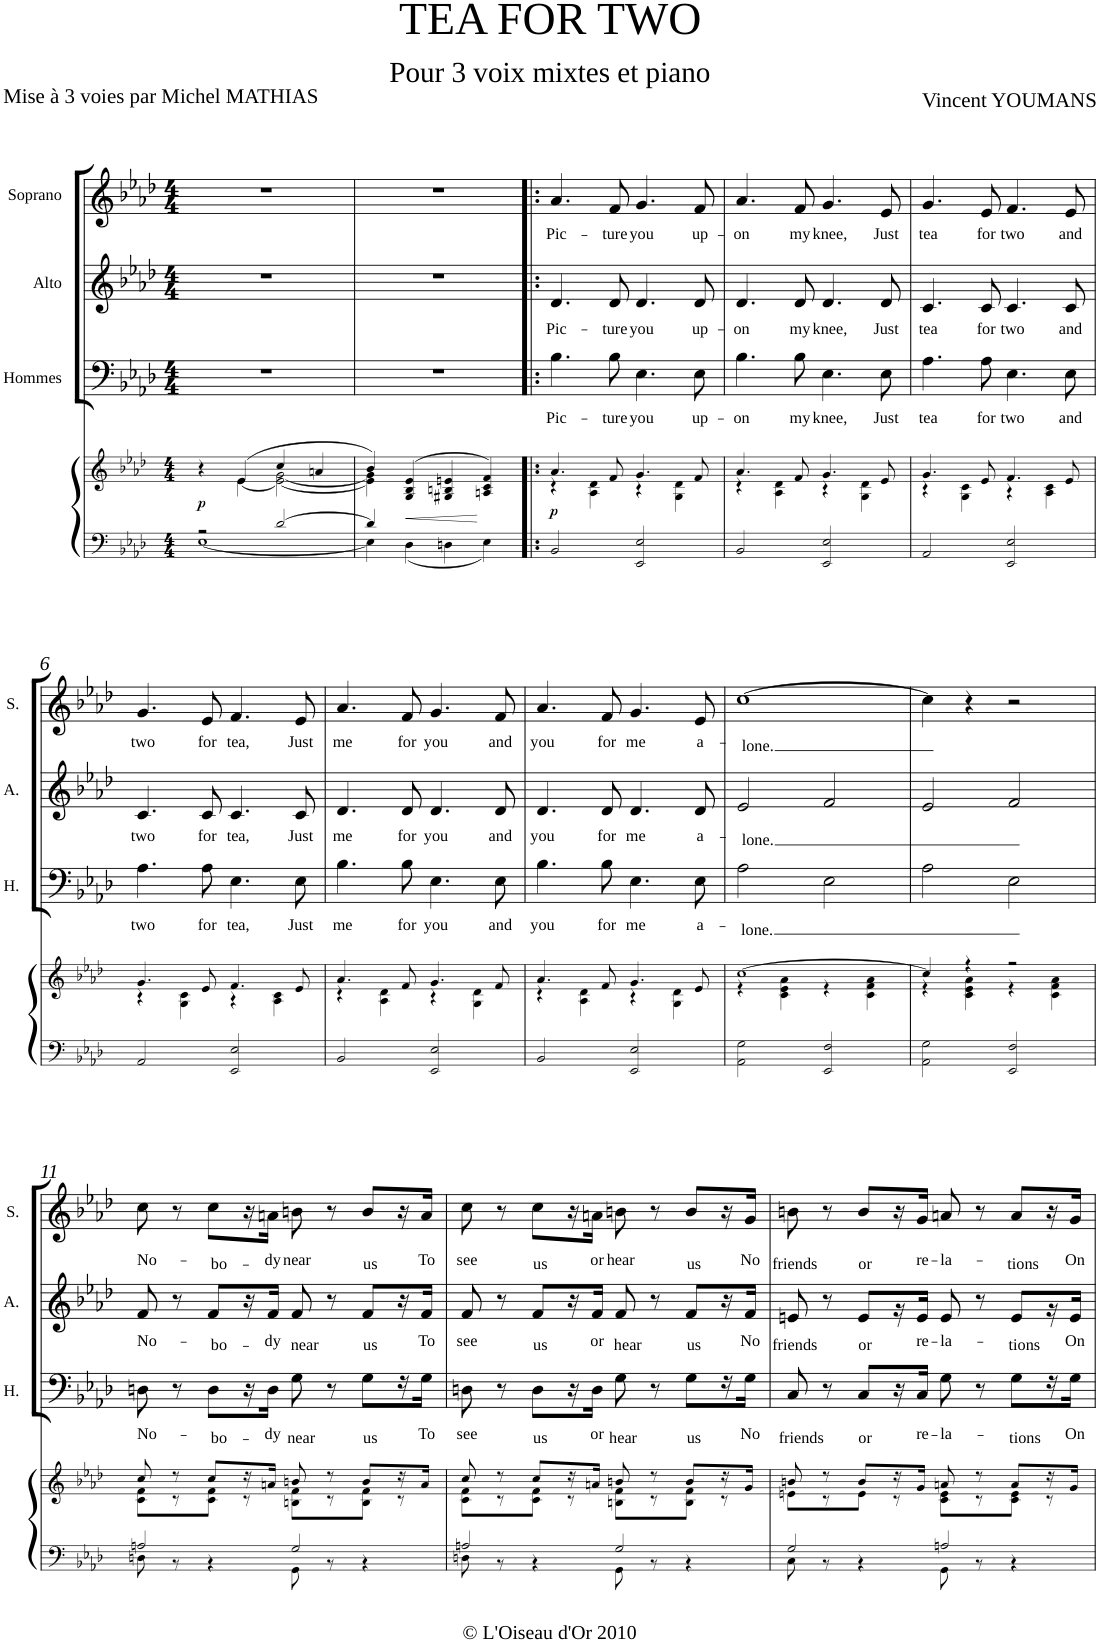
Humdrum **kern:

**kern	**kern	**dynam	**kern	**text	**kern	**text	**kern	**text
*part4	*part4	*part4	*part3	*part3	*part2	*part2	*part1	*part1
*staff5	*staff4	*staff4/5	*staff3	*staff3	*staff2	*staff2	*staff1	*staff1
*	*	*	*I"Hommes	*	*I"Alto	*	*I"Soprano	*
*	*	*	*I'H.	*	*I'A.	*	*I'S.	*
*stria5	*stria5	*	*stria5	*	*stria5	*	*stria5	*
*clefF4	*clefG2	*	*clefF4	*	*clefG2	*	*clefG2	*
*k[b-e-a-d-]	*k[b-e-a-d-]	*	*k[b-e-a-d-]	*	*k[b-e-a-d-]	*	*k[b-e-a-d-]	*
*A-:	*A-:	*	*A-:	*	*A-:	*	*A-:	*
*M4/4	*M4/4	*	*M4/4	*	*M4/4	*	*M4/4	*
=1	=1	=1	=1	=1	=1	=1	=1	=1
*^	*^	*	*	*	*	*	*	*
!	!	!	!	!LO:DY:b	!	!	!	!	!	!
2r	[<1E-	4r	4ryy	p	1r	.	1r	.	1r	.
.	.	(>4e-/	[<4e-\	.	.	.	.	.	.	.
[>2d-/	.	4cc/	2e-\_ [<2g\	.	.	.	.	.	.	.
.	.	4an/	.	.	.	.	.	.	.	.
=2	=2	=2	=2	=2	=2	=2	=2	=2	=2	=2
4d-/]	4E-\]	4b-/)	4e-\] 4g\]	.	1r	.	1r	.	1r	.
4D-\	2.ryy	(>4G/ 4B-/ 4e-/	2.ryy	.	.	.	.	.	.	.
4Dn\	.	4G#X/ 4Bn/ 4en/	.	.	.	.	.	.	.	.
4E-\	.	4An/ 4c/ 4f/)	.	.	.	.	.	.	.	.
*v	*v	*	*	*	*	*	*	*	*	*
=3!|:	=3!|:	=3!|:	=3!|:	=3!|:	=3!|:	=3!|:	=3!|:	=3!|:	=3!|:
!	!	!	!LO:DY:a=2	!	!LO:LY:b	!	!LO:LY:b	!	!LO:LY:b
2BB-/	4.a-/	4r	p	4.B-\	Pic-	4.d-/	Pic-	4.a-/	Pic-
.	.	4A-\ 4d-\	.	.	.	.	.	.	.
!	!	!	!	!	!LO:LY:b	!	!LO:LY:b	!	!LO:LY:b
.	8f/	.	.	8B-\	-ture	8d-/	-ture	8f/	-ture
!	!	!	!	!	!LO:LY:b	!	!LO:LY:b	!	!LO:LY:b
2EE-/ 2E-/	4.g/	4r	.	4.E-\	you	4.d-/	you	4.g/	you
.	.	4G\ 4d-\	.	.	.	.	.	.	.
!	!	!	!	!	!LO:LY:b	!	!LO:LY:b	!	!LO:LY:b
.	8f/	.	.	8E-\	up-	8d-/	up-	8f/	up-
=4	=4	=4	=4	=4	=4	=4	=4	=4	=4
!	!	!	!	!	!LO:LY:b	!	!LO:LY:b	!	!LO:LY:b
2BB-/	4.a-/	4r	.	4.B-\	-on	4.d-/	-on	4.a-/	-on
.	.	4A-\ 4d-\	.	.	.	.	.	.	.
!	!	!	!	!	!LO:LY:b	!	!LO:LY:b	!	!LO:LY:b
.	8f/	.	.	8B-\	my	8d-/	my	8f/	my
!	!	!	!	!	!LO:LY:b	!	!LO:LY:b	!	!LO:LY:b
2EE-/ 2E-/	4.g/	4r	.	4.E-\	knee,	4.d-/	knee,	4.g/	knee,
.	.	4G\ 4d-\	.	.	.	.	.	.	.
!	!	!	!	!	!LO:LY:b	!	!LO:LY:b	!	!LO:LY:b
.	8e-/	.	.	8E-\	Just	8d-/	Just	8e-/	Just
=5	=5	=5	=5	=5	=5	=5	=5	=5	=5
!	!	!	!	!	!LO:LY:b	!	!LO:LY:b	!	!LO:LY:b
2AA-/	4.g/	4r	.	4.A-\	tea	4.c/	tea	4.g/	tea
.	.	4G\ 4c\	.	.	.	.	.	.	.
!	!	!	!	!	!LO:LY:b	!	!LO:LY:b	!	!LO:LY:b
.	8e-/	.	.	8A-\	for	8c/	for	8e-/	for
!	!	!	!	!	!LO:LY:b	!	!LO:LY:b	!	!LO:LY:b
2EE-/ 2E-/	4.f/	4r	.	4.E-\	two	4.c/	two	4.f/	two
.	.	4A-\ 4c\	.	.	.	.	.	.	.
!	!	!	!	!	!LO:LY:b	!	!LO:LY:b	!	!LO:LY:b
.	8e-/	.	.	8E-\	and	8c/	and	8e-/	and
!!LO:LB:g=z
=6	=6	=6	=6	=6	=6	=6	=6	=6	=6
!	!	!	!	!	!LO:LY:b	!	!LO:LY:b	!	!LO:LY:b
2AA-/	4.g/	4r	.	4.A-\	two	4.c/	two	4.g/	two
.	.	4G\ 4c\	.	.	.	.	.	.	.
!	!	!	!	!	!LO:LY:b	!	!LO:LY:b	!	!LO:LY:b
.	8e-/	.	.	8A-\	for	8c/	for	8e-/	for
!	!	!	!	!	!LO:LY:b	!	!LO:LY:b	!	!LO:LY:b
2EE-/ 2E-/	4.f/	4r	.	4.E-\	tea,	4.c/	tea,	4.f/	tea,
.	.	4A-\ 4c\	.	.	.	.	.	.	.
!	!	!	!	!	!LO:LY:b	!	!LO:LY:b	!	!LO:LY:b
.	8e-/	.	.	8E-\	Just	8c/	Just	8e-/	Just
=7	=7	=7	=7	=7	=7	=7	=7	=7	=7
!	!	!	!	!	!LO:LY:b	!	!LO:LY:b	!	!LO:LY:b
2BB-/	4.a-/	4r	.	4.B-\	me	4.d-/	me	4.a-/	me
.	.	4A-\ 4d-\	.	.	.	.	.	.	.
!	!	!	!	!	!LO:LY:b	!	!LO:LY:b	!	!LO:LY:b
.	8f/	.	.	8B-\	for	8d-/	for	8f/	for
!	!	!	!	!	!LO:LY:b	!	!LO:LY:b	!	!LO:LY:b
2EE-/ 2E-/	4.g/	4r	.	4.E-\	you	4.d-/	you	4.g/	you
.	.	4G\ 4d-\	.	.	.	.	.	.	.
!	!	!	!	!	!LO:LY:b	!	!LO:LY:b	!	!LO:LY:b
.	8f/	.	.	8E-\	and	8d-/	and	8f/	and
=8	=8	=8	=8	=8	=8	=8	=8	=8	=8
!	!	!	!	!	!LO:LY:b	!	!LO:LY:b	!	!LO:LY:b
2BB-/	4.a-/	4r	.	4.B-\	you	4.d-/	you	4.a-/	you
.	.	4A-\ 4d-\	.	.	.	.	.	.	.
!	!	!	!	!	!LO:LY:b	!	!LO:LY:b	!	!LO:LY:b
.	8f/	.	.	8B-\	for	8d-/	for	8f/	for
!	!	!	!	!	!LO:LY:b	!	!LO:LY:b	!	!LO:LY:b
2EE-/ 2E-/	4.g/	4r	.	4.E-\	me	4.d-/	me	4.g/	me
.	.	4G\ 4d-\	.	.	.	.	.	.	.
!	!	!	!	!	!LO:LY:b	!	!LO:LY:b	!	!LO:LY:b
.	8e-/	.	.	8E-\	a-	8d-/	a-	8e-/	a-
=9	=9	=9	=9	=9	=9	=9	=9	=9	=9
!	!	!	!	!	!LO:LY:b	!	!LO:LY:b	!	!LO:LY:b
2AA-\ 2G\	[>1cc	4r	.	2A-\	-lone.	2e-/	-lone.	[1cc	-lone.
.	.	4c\ 4e-\ 4a-\	.	.	.	.	.	.	.
2EE-/ 2F/	.	4r	.	2E-\	.	2f/	.	.	.
.	.	4c\ 4f\ 4a-\	.	.	.	.	.	.	.
=10	=10	=10	=10	=10	=10	=10	=10	=10	=10
2AA-\ 2G\	4cc/]	4r	.	2A-\	.	2e-/	.	4cc\]	.
.	4r	4c\ 4e-\ 4a-\	.	.	.	.	.	4r	.
2EE-/ 2F/	2r	4r	.	2E-\	.	2f/	.	2r	.
.	.	4c\ 4f\ 4a-\	.	.	.	.	.	.	.
!!LO:LB:g=z
=11	=11	=11	=11	=11	=11	=11	=11	=11	=11
*^	*	*	*	*	*	*	*	*	*
!	!	!	!	!	!	!LO:LY:b	!	!LO:LY:b	!	!LO:LY:b
2An/	8Dn\	8cc/	8c\ 8f\L	.	8Dn\	No-	8f/	No-	8cc\	No-
.	8r	8r	8r	.	8r	.	8r	.	8r	.
!	!	!	!	!	!	!LO:LY:b	!	!LO:LY:b	!	!LO:LY:b
.	4r	8cc/L	8c\ 8f\J	.	8D\L	-bo-	8f/L	-bo-	8cc\L	-bo-
.	.	16r	8r	.	16r	.	16r	.	16r	.
!	!	!	!	!	!	!LO:LY:b	!	!LO:LY:b	!	!LO:LY:b
.	.	16an/JJ	.	.	16D\JJ	-dy	16f/JJ	-dy	16an\JJ	-dy
!	!	!	!	!	!	!LO:LY:b	!	!LO:LY:b	!	!LO:LY:b
2G/	8GG\	8bn/	8Bn\ 8f\L	.	8G\	near	8f/	near	8bn\	near
.	8r	8r	8r	.	8r	.	8r	.	8r	.
!	!	!	!	!	!	!LO:LY:b	!	!LO:LY:b	!	!LO:LY:b
.	4r	8b/L	8B\ 8f\J	.	8G\L	us	8f/L	us	8b/L	us
.	.	16r	8r	.	16r	.	16r	.	16r	.
!	!	!	!	!	!	!LO:LY:b	!	!LO:LY:b	!	!LO:LY:b
.	.	16a/JJ	.	.	16G\JJ	To	16f/JJ	To	16a/JJ	To
=12	=12	=12	=12	=12	=12	=12	=12	=12	=12	=12
!	!	!	!	!	!	!LO:LY:b	!	!LO:LY:b	!	!LO:LY:b
2An/	8Dn\	8cc/	8c\ 8f\L	.	8Dn\	see	8f/	see	8cc\	see
.	8r	8r	8r	.	8r	.	8r	.	8r	.
!	!	!	!	!	!	!LO:LY:b	!	!LO:LY:b	!	!LO:LY:b
.	4r	8cc/L	8c\ 8f\J	.	8D\L	us	8f/L	us	8cc\L	us
.	.	16r	8r	.	16r	.	16r	.	16r	.
!	!	!	!	!	!	!LO:LY:b	!	!LO:LY:b	!	!LO:LY:b
.	.	16an/JJ	.	.	16D\JJ	or	16f/JJ	or	16an\JJ	or
!	!	!	!	!	!	!LO:LY:b	!	!LO:LY:b	!	!LO:LY:b
2G/	8GG\	8bn/	8Bn\ 8f\L	.	8G\	hear	8f/	hear	8bn\	hear
.	8r	8r	8r	.	8r	.	8r	.	8r	.
!	!	!	!	!	!	!LO:LY:b	!	!LO:LY:b	!	!LO:LY:b
.	4r	8b/L	8B\ 8f\J	.	8G\L	us	8f/L	us	8b/L	us
.	.	16r	8r	.	16r	.	16r	.	16r	.
!	!	!	!	!	!	!LO:LY:b	!	!LO:LY:b	!	!LO:LY:b
.	.	16g/JJ	.	.	16G\JJ	No	16f/JJ	No	16g/JJ	No
=13	=13	=13	=13	=13	=13	=13	=13	=13	=13	=13
!	!	!	!	!	!	!LO:LY:b	!	!LO:LY:b	!	!LO:LY:b
2G/	8C\	8bn/	8en\L	.	8C/	friends	8en/	friends	8bn\	friends
.	8r	8r	8r	.	8r	.	8r	.	8r	.
!	!	!	!	!	!	!LO:LY:b	!	!LO:LY:b	!	!LO:LY:b
.	4r	8b/L	8e\J	.	8C/L	or	8e/L	or	8b/L	or
.	.	16r	8r	.	16r	.	16r	.	16r	.
!	!	!	!	!	!	!LO:LY:b	!	!LO:LY:b	!	!LO:LY:b
.	.	16g/JJ	.	.	16C/JJ	re-	16e/JJ	re-	16g/JJ	re-
!	!	!	!	!	!	!LO:LY:b	!	!LO:LY:b	!	!LO:LY:b
2An/	8GG\	8an/	8c\ 8e\L	.	8G\	-la-	8e/	-la-	8an/	-la-
.	8r	8r	8r	.	8r	.	8r	.	8r	.
!	!	!	!	!	!	!LO:LY:b	!	!LO:LY:b	!	!LO:LY:b
.	4r	8a/L	8c\ 8e\J	.	8G\L	-tions	8e/L	-tions	8a/L	-tions
.	.	16r	8r	.	16r	.	16r	.	16r	.
!	!	!	!	!	!	!LO:LY:b	!	!LO:LY:b	!	!LO:LY:b
.	.	16g/JJ	.	.	16G\JJ	On	16e/JJ	On	16g/JJ	On
*v	*v	*	*	*	*	*	*	*	*	*
*	*v	*v	*	*	*	*	*	*	*
=	=	=	=	=	=	=	=	=
*-	*-	*-	*-	*-	*-	*-	*-	*-
